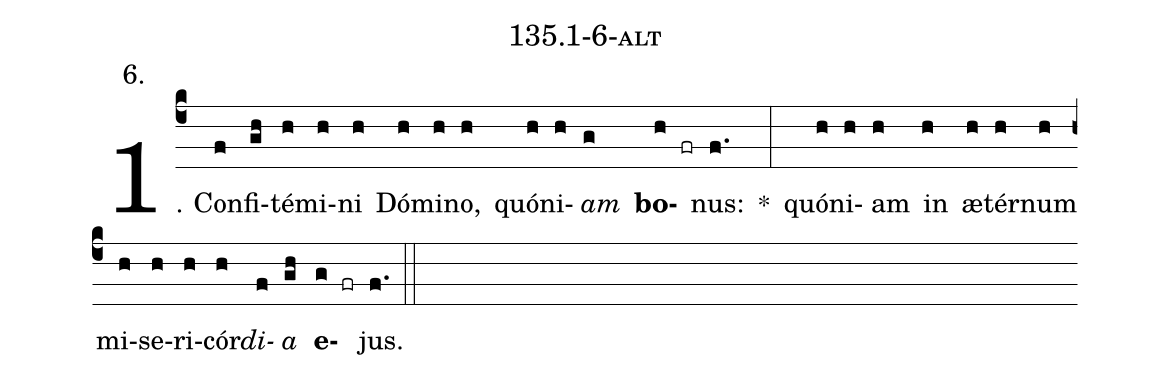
name: 135.1-6-alt;
annotation: 6.;
%%
(c4)1. Con(f)fi(gh)té(h)mi(h)ni(h) Dó(h)mi(h)no,(h) quón(h)i(h)<i>am</i>(g) <b>bo</b>(h fr)nus:(f.) *(:) quón(h)i(h)am(h) in(h) æ(h)tér(h)num(h) mi(h)se(h)ri(h)cór(h)<i>di</i>(f)<i>a</i>(gh) <b>e</b>(g fr)jus.(f.) (::)
